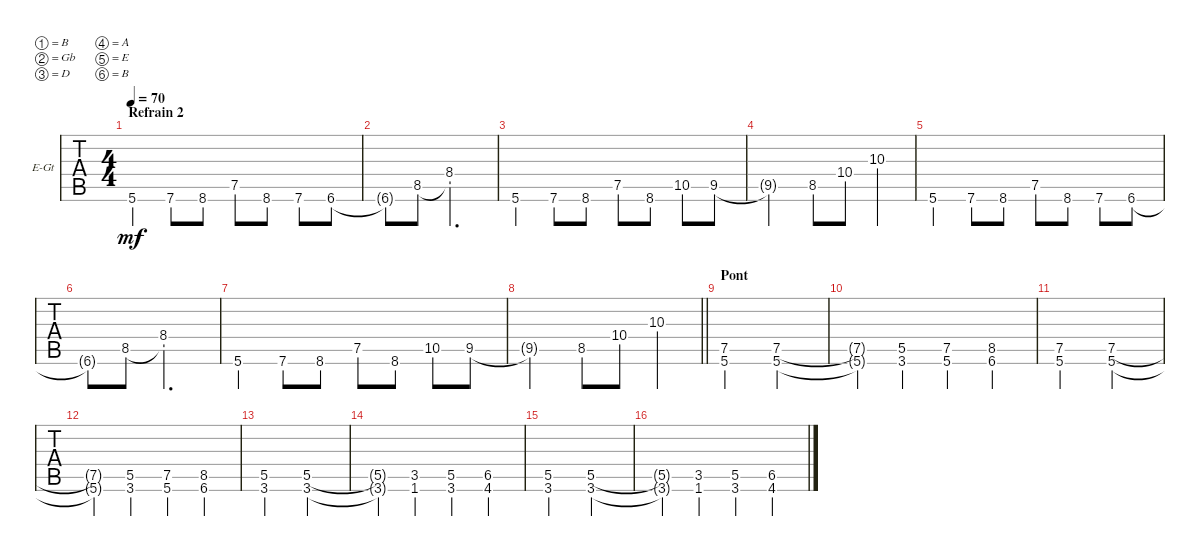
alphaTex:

\bracketExtendMode groupsimilarinstruments
\firstSystemTrackNameOrientation horizontal
\otherSystemsTrackNameOrientation horizontal
\track ("Rythm Guitar" "E-Gt") {instrument distortionguitar}
\staff {tabs}
\tuning (B3 Gb3 D3 A2 E2 B1)
\ts (4 4)
\section ("" "Refrain 2")
\scale
0.25
\tempo 70
\accidentals auto
\clef g2
\ottava regular
\simile none
\ks c
5.6.4{dy mf} 7.6.8 8.6.8 7.5.8 8.6.8 7.6.8 6.6.8 |
\scale
0.25 6.6{t}.8 8.5.8 (8.4 8.5{t}).2{d} |
\scale
0.25 5.6.4 7.6.8 8.6.8 7.5.8 8.6.8 10.5.8 9.5.8 |
\scale
0.25 9.5{t}.2 8.5.8 10.4.8 10.3.4 |
\scale
0.25 5.6.4 7.6.8 8.6.8 7.5.8 8.6.8 7.6.8 6.6.8 |
\scale
0.25 6.6{t}.8 8.5.8 (8.4 8.5{t}).2{d} |
\scale
0.25 5.6.4 7.6.8 8.6.8 7.5.8 8.6.8 10.5.8 9.5.8 |
\scale
0.25
\barLineRight lightlight
9.5{t}.2 8.5.8 10.4.8 10.3.4 |
\section ("" "Pont")
\scale
0.215596 (5.6 7.5).2 (5.6 7.5).2 |
\scale
0.284404 (5.6{t} 7.5{t}).4 (3.6 5.5).4 (5.6 7.5).4 (6.6 8.5).4 |
\scale
0.215596 (5.6 7.5).2 (5.6 7.5).2 |
\scale
0.284404 (5.6{t} 7.5{t}).4 (3.6 5.5).4 (5.6 7.5).4 (6.6 8.5).4 |
\scale
0.215596 (3.6 5.5).2 (3.6 5.5).2 |
\scale
0.284404 (3.6{t} 5.5{t}).4 (1.6 3.5).4 (3.6 5.5).4 (4.6 6.5).4 |
\scale
0.215596 (3.6 5.5).2 (3.6 5.5).2 |
\scale
0.284404 (3.6{t} 5.5{t}).4 (1.6 3.5).4 (3.6 5.5).4 (4.6 6.5).4
